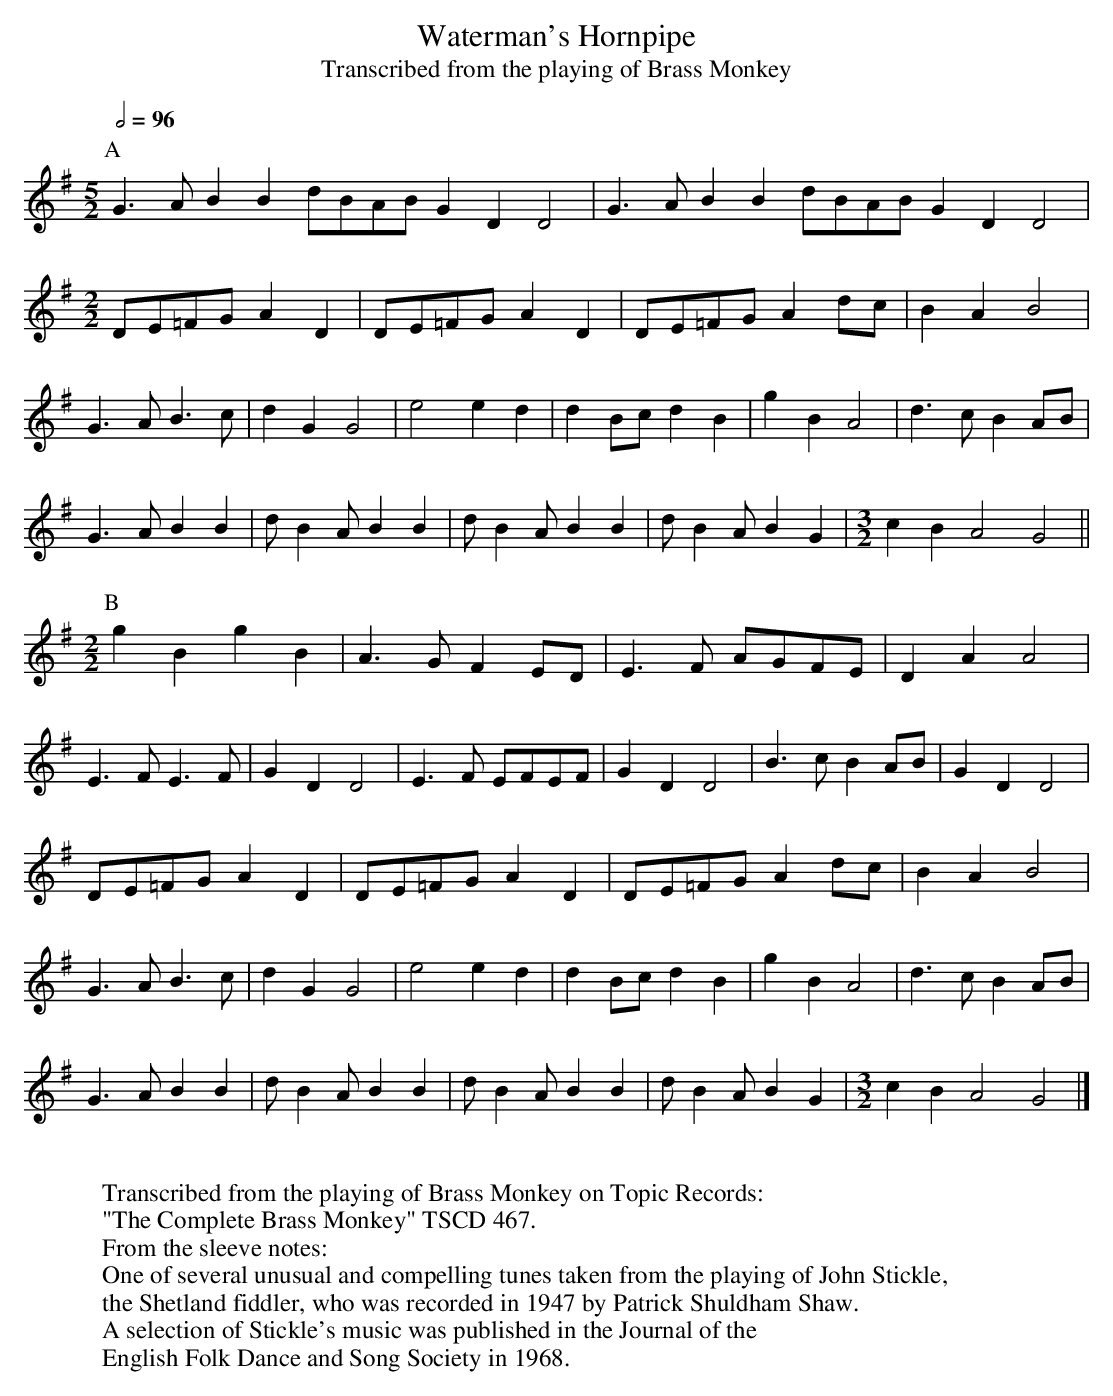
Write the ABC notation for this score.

X:1
T:Waterman's Hornpipe
T:Transcribed from the playing of Brass Monkey
M:5/2
L:1/4
Q:1/2=96
K:G
P:A
G>A BB d/B/A/B/ GD D2 | G>A BB d/B/A/B/ GD D2 |
M:2/2
D/E/=F/G/ AD | D/E/=F/G/ AD | D/E/=F/G/ Ad/c/ | BA B2|
G>A B>c | dG G2 | e2 ed | dB/c/ dB | gB A2 | d>c BA/B/ |
G>A BB | d/BA/ BB | d/BA/ BB | d/BA/ BG |[M:3/2]cB A2 G2||
M:2/2
P:B
gB gB | A>G FE/D/ | E>F A/G/F/E/ | DA A2 |
E>F E>F | GD D2 |E>F E/F/E/F/ | GD D2 | B>c BA/B/ |GD D2 |
D/E/=F/G/ AD | D/E/=F/G/ AD | D/E/=F/G/ Ad/c/ | BA B2|
G>A B>c | dG G2 | e2 ed | dB/c/ dB | gB A2 | d>c BA/B/ |
G>A BB | d/BA/ BB | d/BA/ BB | d/BA/ BG |[M:3/2]cB A2 G2|]
W:
W:Transcribed from the playing of Brass Monkey on Topic Records:
W:"The Complete Brass Monkey" TSCD 467.
W:From the sleeve notes:
W:One of several unusual and compelling tunes taken from the playing of John Stickle,
W:the Shetland fiddler, who was recorded in 1947 by Patrick Shuldham Shaw.
W:A selection of Stickle's music was published in the Journal of the
W:English Folk Dance and Song Society in 1968.
